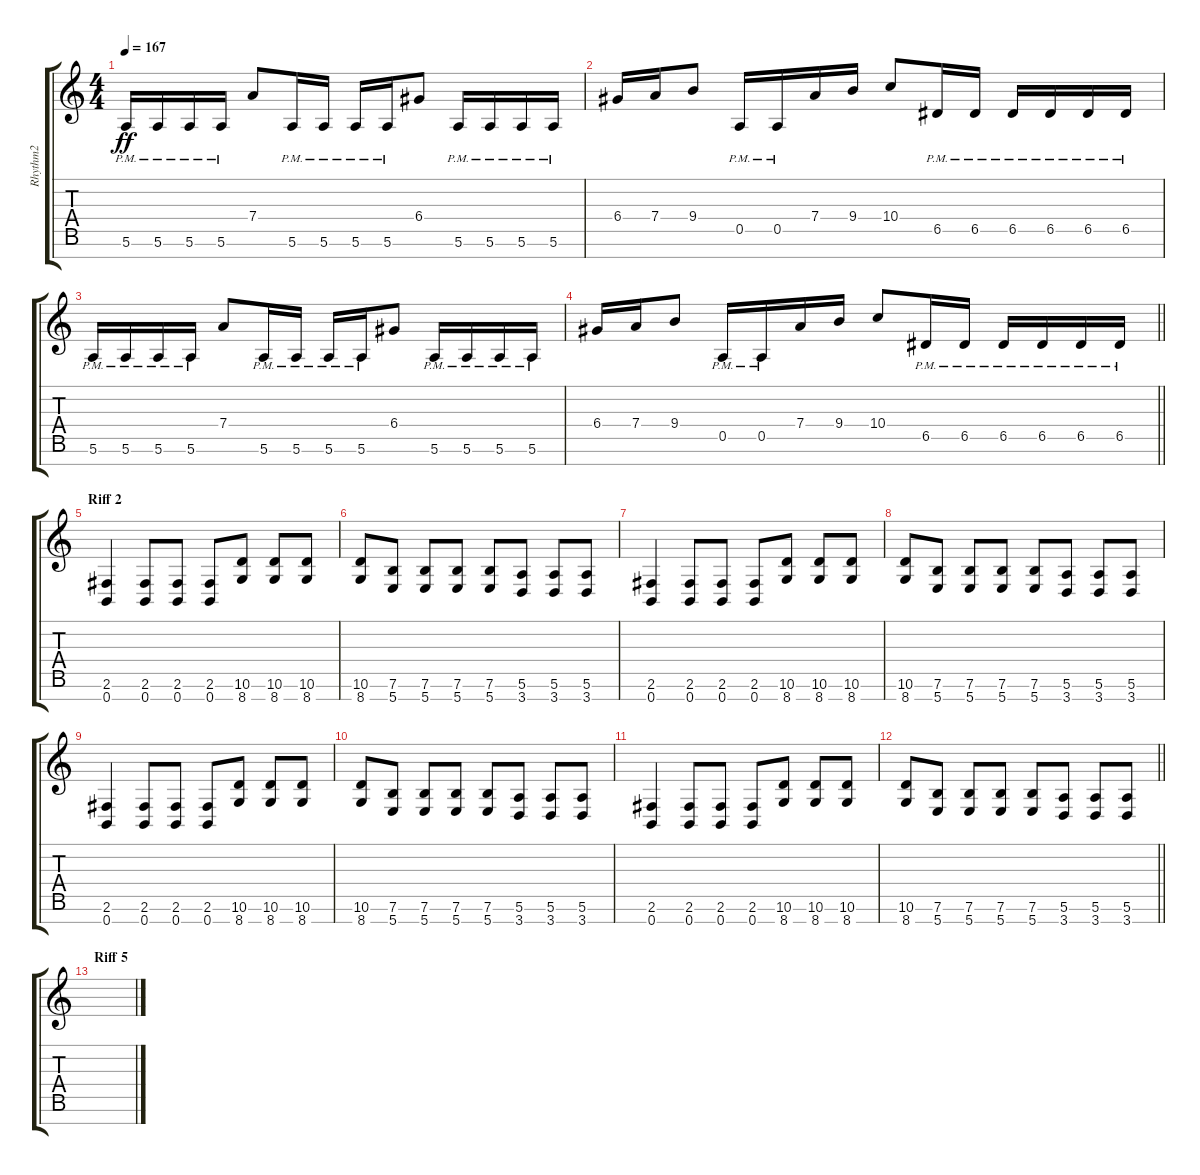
\track ("Rhythm2" "Rhythm2") {instrument overdrivenguitar}
\staff {score tabs}
\tuning (E4 B3 G3 D3 A2 E2 B1) {hide}
\ts (4 4)
\tempo 167
\clef g2
\ks c
5.6{pm}.16{dy ff} 5.6{pm}.16 5.6{pm}.16 5.6{pm}.16 7.4.8 5.6{pm}.16 5.6{pm}.16 5.6{pm}.16 5.6{pm}.16 6.4.8 5.6{pm}.16 5.6{pm}.16 5.6{pm}.16 5.6{pm}.16 |
6.4.16 7.4.16 9.4.8 0.5{pm}.16 0.5{pm}.16 7.4.16 9.4.16 10.4.8 6.5{pm}.16 6.5{pm}.16 6.5{pm}.16 6.5{pm}.16 6.5{pm}.16 6.5{pm}.16 |
5.6{pm}.16 5.6{pm}.16 5.6{pm}.16 5.6{pm}.16 7.4.8 5.6{pm}.16 5.6{pm}.16 5.6{pm}.16 5.6{pm}.16 6.4.8 5.6{pm}.16 5.6{pm}.16 5.6{pm}.16 5.6{pm}.16 |
\barLineRight lightlight
6.4.16 7.4.16 9.4.8 0.5{pm}.16 0.5{pm}.16 7.4.16 9.4.16 10.4.8 6.5{pm}.16 6.5{pm}.16 6.5{pm}.16 6.5{pm}.16 6.5{pm}.16 6.5{pm}.16 |
\section ("" "Riff 2")
(2.6 0.7).4 (2.6 0.7).8 (2.6 0.7).8 (2.6 0.7).8 (10.6 8.7).8 (10.6 8.7).8 (10.6 8.7).8 |
(10.6 8.7).8 (7.6 5.7).8 (7.6 5.7).8 (7.6 5.7).8 (7.6 5.7).8 (5.6 3.7).8 (5.6 3.7).8 (5.6 3.7).8 |
(2.6 0.7).4 (2.6 0.7).8 (2.6 0.7).8 (2.6 0.7).8 (10.6 8.7).8 (10.6 8.7).8 (10.6 8.7).8 |
(10.6 8.7).8 (7.6 5.7).8 (7.6 5.7).8 (7.6 5.7).8 (7.6 5.7).8 (5.6 3.7).8 (5.6 3.7).8 (5.6 3.7).8 |
(2.6 0.7).4 (2.6 0.7).8 (2.6 0.7).8 (2.6 0.7).8 (10.6 8.7).8 (10.6 8.7).8 (10.6 8.7).8 |
(10.6 8.7).8 (7.6 5.7).8 (7.6 5.7).8 (7.6 5.7).8 (7.6 5.7).8 (5.6 3.7).8 (5.6 3.7).8 (5.6 3.7).8 |
(2.6 0.7).4 (2.6 0.7).8 (2.6 0.7).8 (2.6 0.7).8 (10.6 8.7).8 (10.6 8.7).8 (10.6 8.7).8 |
\barLineRight lightlight
(10.6 8.7).8 (7.6 5.7).8 (7.6 5.7).8 (7.6 5.7).8 (7.6 5.7).8 (5.6 3.7).8 (5.6 3.7).8 (5.6 3.7).8 |
\section ("" "Riff 5")
